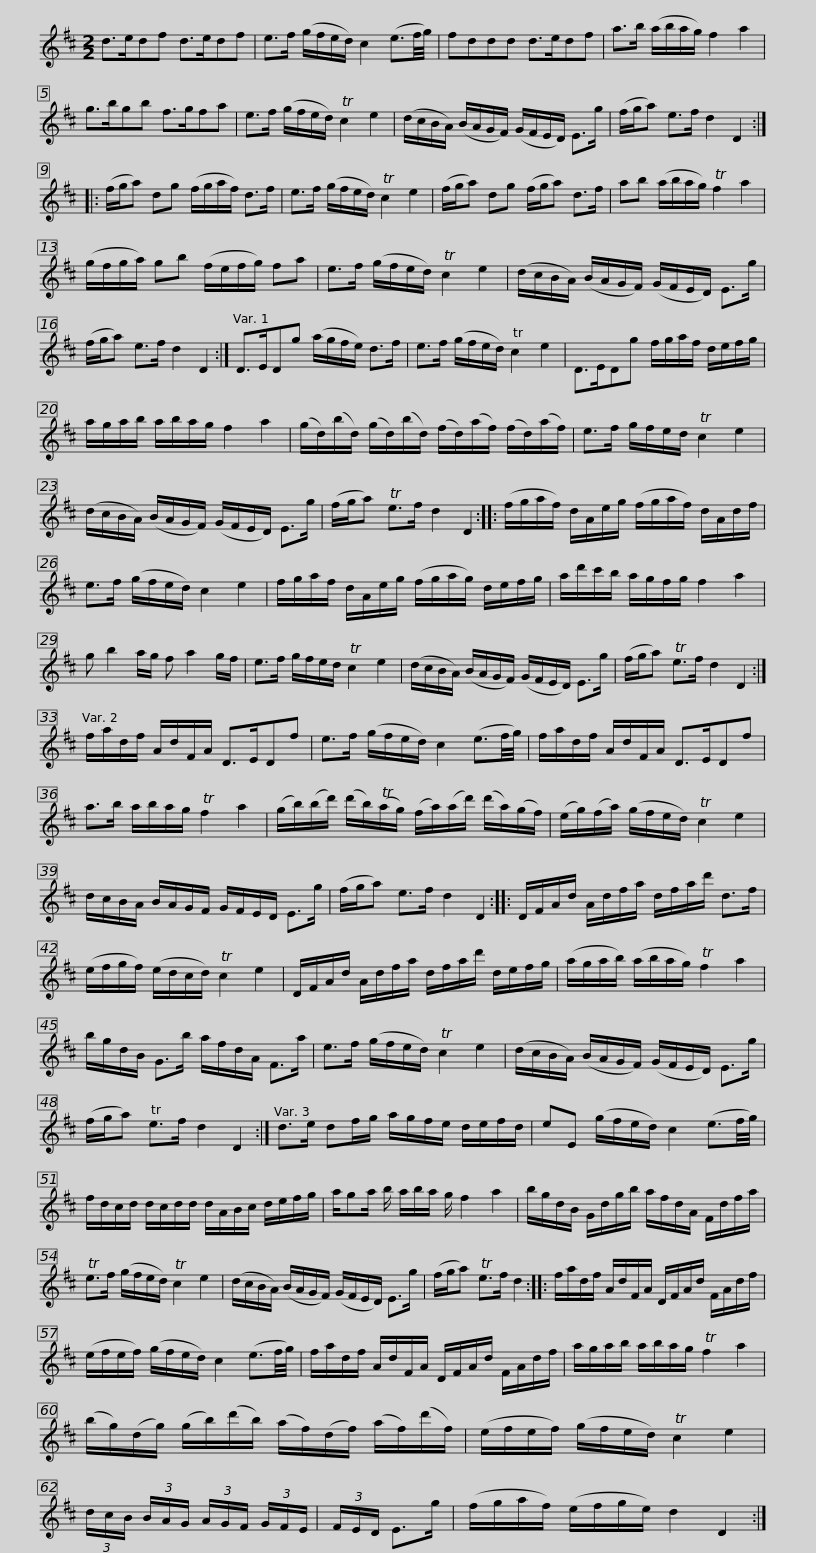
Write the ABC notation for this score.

X:1
L:1/8
M:2/2
I:linebreak $
K:D
V:1 treble
V:1
 d>edf d>edf | e>f (g/f/e/d/) c2 (e3/2f/4g/4) | fddd d>edf | a>b (a/b/a/g/) f2 a2 |$ g>bgb f>gfa | %5
 e>f (g/f/e/d/) Tc2 e2 | (d/c/B/A/) (B/A/G/F/) (G/F/E/D/) E>g | (f/g/a) e>f d2 D2 ::$ (f/g/a) dg (f/g/a/f/) d>f | e>f (g/f/e/d/) Tc2 e2 | %10
 (f/g/a) dg (f/g/a) d>f | ab (a/b/a/g/) Tf2 a2 |$ (g/f/g/a/) gb (f/e/f/g/) fa | e>f (g/f/e/d/) Tc2 e2 | (d/c/B/A/) (B/A/G/F/) (G/F/E/D/) E>g | %15
 (f/g/a) e>f d2 D2 :|$ D>EDg (a/g/f/e/) d>f | e>f (g/f/e/d/) Tc2 e2 | D>EDg f/g/a/f/ d/e/f/g/ | a/g/a/b/ a/b/a/g/ f2 a2 |$ %20
 (g/d/)(b/d/) (g/d/)(b/d/) (f/d/)(a/f/) (f/d/)(a/f/) | e>f g/f/e/d/ Tc2 e2 | (d/c/B/A/) (B/A/G/F/) (G/F/E/D/) E>g | (f/g/a) Te>f d2 D2 ::$ (f/g/a/f/) d/A/e/g/ (f/g/a/f/) d/A/d/f/ | %25
 e>f (g/f/e/d/) c2 e2 | f/g/a/f/ d/A/e/g/ (f/g/a/g/) d/e/f/g/ |$ a/d'/c'/b/ a/g/f/g/ f2 a2 | g b2 a/g/ f a2 g/f/ | e>f g/f/e/d/ Tc2 e2 | %30
 (d/c/B/A/) (B/A/G/F/) (G/F/E/D/) E>g |$ (f/g/a) Te>f d2 D2 :| f/a/d/f/ A/d/F/A/ D>EDf | e>f (g/f/e/d/) c2 (e3/2f/4g/4) | f/a/d/f/ A/d/F/A/ D>EDf |$ %35
 a>b a/b/a/g/ Tf2 a2 | (g/b/)(b/d'/) (d'/b/)(Ta/g/) (f/a/)(a/d'/) (d'/a/)(g/f/) | (e/g/)(f/a/) (g/f/e/d/) Tc2 e2 |$ d/c/B/A/ B/A/G/F/ G/F/E/D/ E>g | (f/g/a) e>f d2 D2 :: %40
 D/F/A/d/ A/d/f/a/ d/f/a/d'/ d>f |$ (e/f/g/f/) (e/d/c/d/) Tc2 e2 | D/F/A/d/ A/d/f/a/ d/f/a/d'/ d/e/f/g/ | (a/g/a/b/) (a/b/a/g/) Tf2 a2 |$ b/g/d/B/ G>b a/f/d/A/ F>a | %45
 e>f (g/f/e/d/) Tc2 e2 | (d/c/B/A/) (B/A/G/F/) (G/F/E/D/) E>g | (f/g/a) Te>f d2 D2 :|$ d>e df/g/ a/g/f/e/ d/e/f/d/ | eE (g/f/e/d/) c2 (e3/2f/4g/4) | %50
 f/d/c/d/ d/c/d/d/ d/A/B/c/ d/e/f/g/ |$ a/ga/ b/ a/b/a/ g/ f2 a2 | b/g/d/B/ G/d/g/b/ a/f/d/A/ F/d/f/a/ | Te>f (g/f/e/d/) Tc2 e2 |$ (d/c/B/A/) (B/A/G/F/) (G/F/E/D/) E>g | %55
 (f/g/a) Te>f d2 :: f/a/d/f/ A/d/F/A/ D/F/A/d/ F/A/d/f/ |$ (e/f/e/f/) (g/f/e/d/) c2 (e3/2f/4g/4) | f/a/d/f/ A/d/F/A/ D/F/A/d/ F/A/d/f/ | a/g/a/b/ a/b/a/g/ Tf2 a2 |$ %60
 (b/g/)(d/g/) (g/b/)(d'/b/) (a/f/)(d/f/) (a/f/)(d'/f/) | (e/f/e/f/) (g/f/e/d/) Tc2 e2 | (3d/c/B/ (3B/A/G/ (3A/G/F/ (3G/F/E/ | (3F/E/D/ E>g |$ (f/g/a/f/) (e/f/g/e/) d2 D2 :| %65
